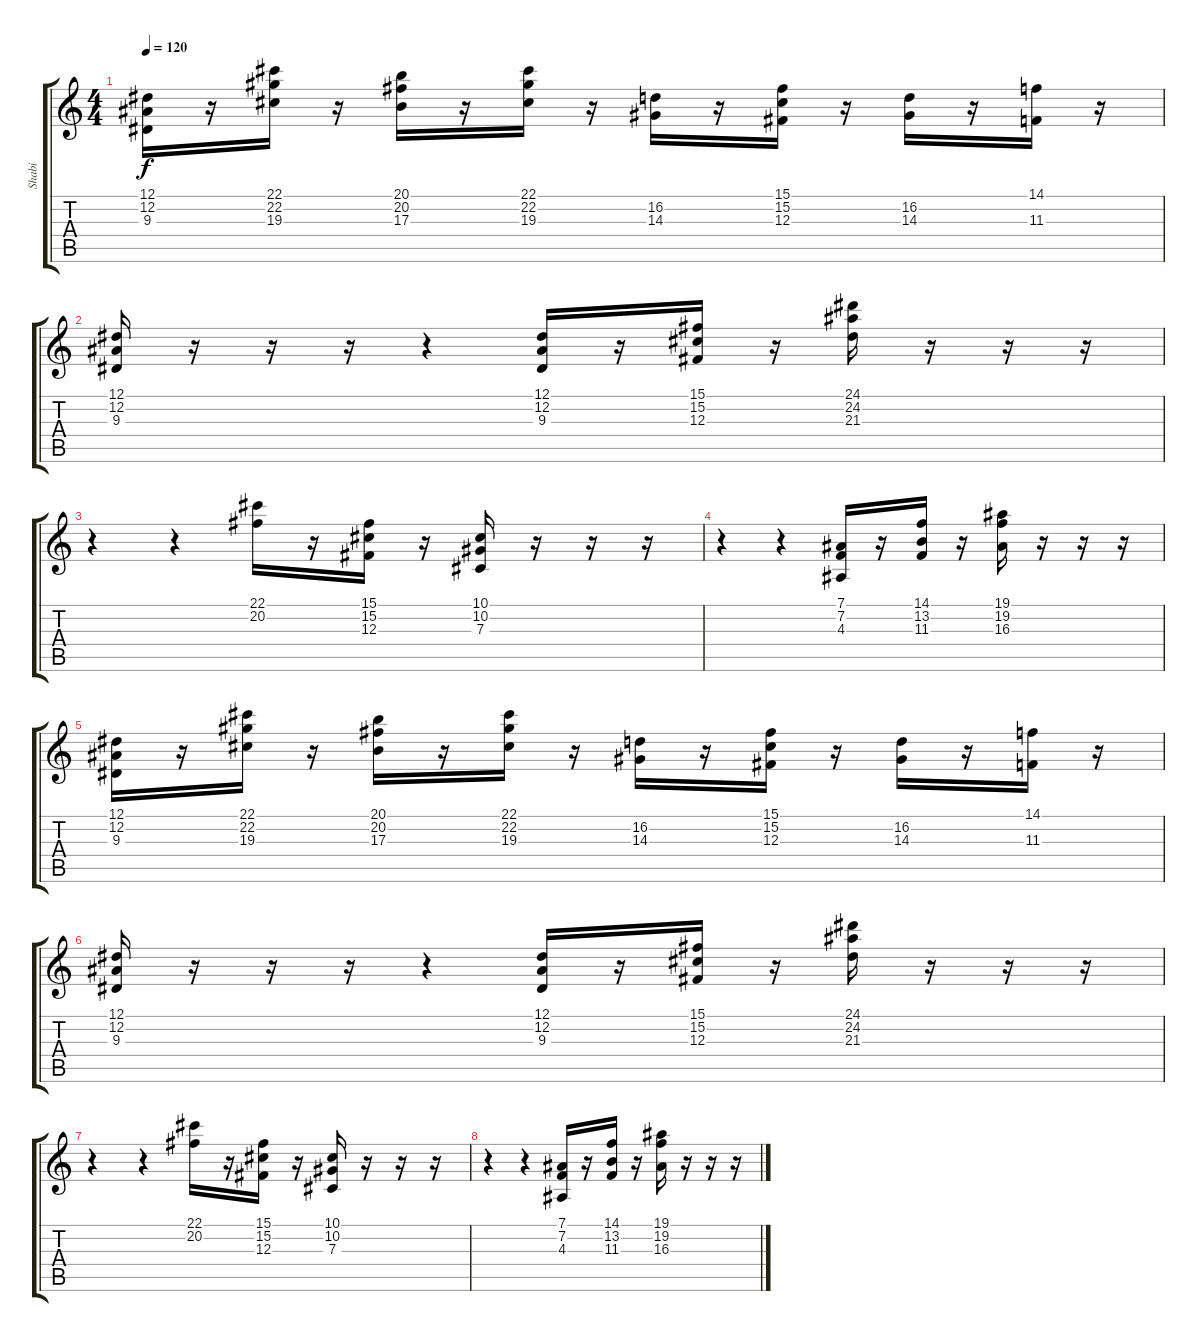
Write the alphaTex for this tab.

\track ("Shabi" "Shabi") {instrument stringensemble1}
\staff {score tabs}
\tuning (Eb4 Bb3 Gb3 Db3 Ab2 Eb2) {hide}
\ts (4 4)
\tempo 120
\clef g2
\ks c
(12.1 12.2 9.3).16{dy f instrument synthbrass1} r.16 (22.1 22.2 19.3).16 r.16 (20.1 20.2 17.3).16 r.16 (22.1 22.2 19.3).16 r.16 (16.2 14.3).16 r.16 (15.1 15.2 12.3).16 r.16 (16.2 14.3).16 r.16 (14.1 11.3).16 r.16 |
(12.1 12.2 9.3).16 r.16 r.16 r.16 r.4 (12.1 12.2 9.3).16{instrument synthbrass1} r.16 (15.1 15.2 12.3).16 r.16 (24.1 24.2 21.3).16 r.16 r.16 r.16 |
r.4 r.4 (22.1 20.2).16{instrument synthbrass1} r.16 (15.1 15.2 12.3).16 r.16 (10.1 10.2 7.3).16 r.16 r.16 r.16 |
r.4 r.4 (7.1 7.2 4.3).16{instrument synthbrass1} r.16 (14.1 13.2 11.3).16 r.16 (19.1 19.2 16.3).16 r.16 r.16 r.16 |
(12.1 12.2 9.3).16{instrument synthbrass1} r.16 (22.1 22.2 19.3).16 r.16 (20.1 20.2 17.3).16 r.16 (22.1 22.2 19.3).16 r.16 (16.2 14.3).16 r.16 (15.1 15.2 12.3).16 r.16 (16.2 14.3).16 r.16 (14.1 11.3).16 r.16 |
(12.1 12.2 9.3).16 r.16 r.16 r.16 r.4 (12.1 12.2 9.3).16{instrument synthbrass1} r.16 (15.1 15.2 12.3).16 r.16 (24.1 24.2 21.3).16 r.16 r.16 r.16 |
r.4 r.4 (22.1 20.2).16{instrument synthbrass1} r.16 (15.1 15.2 12.3).16 r.16 (10.1 10.2 7.3).16 r.16 r.16 r.16 |
r.4 r.4 (7.1 7.2 4.3).16{instrument synthbrass1} r.16 (14.1 13.2 11.3).16 r.16 (19.1 19.2 16.3).16 r.16 r.16 r.16
